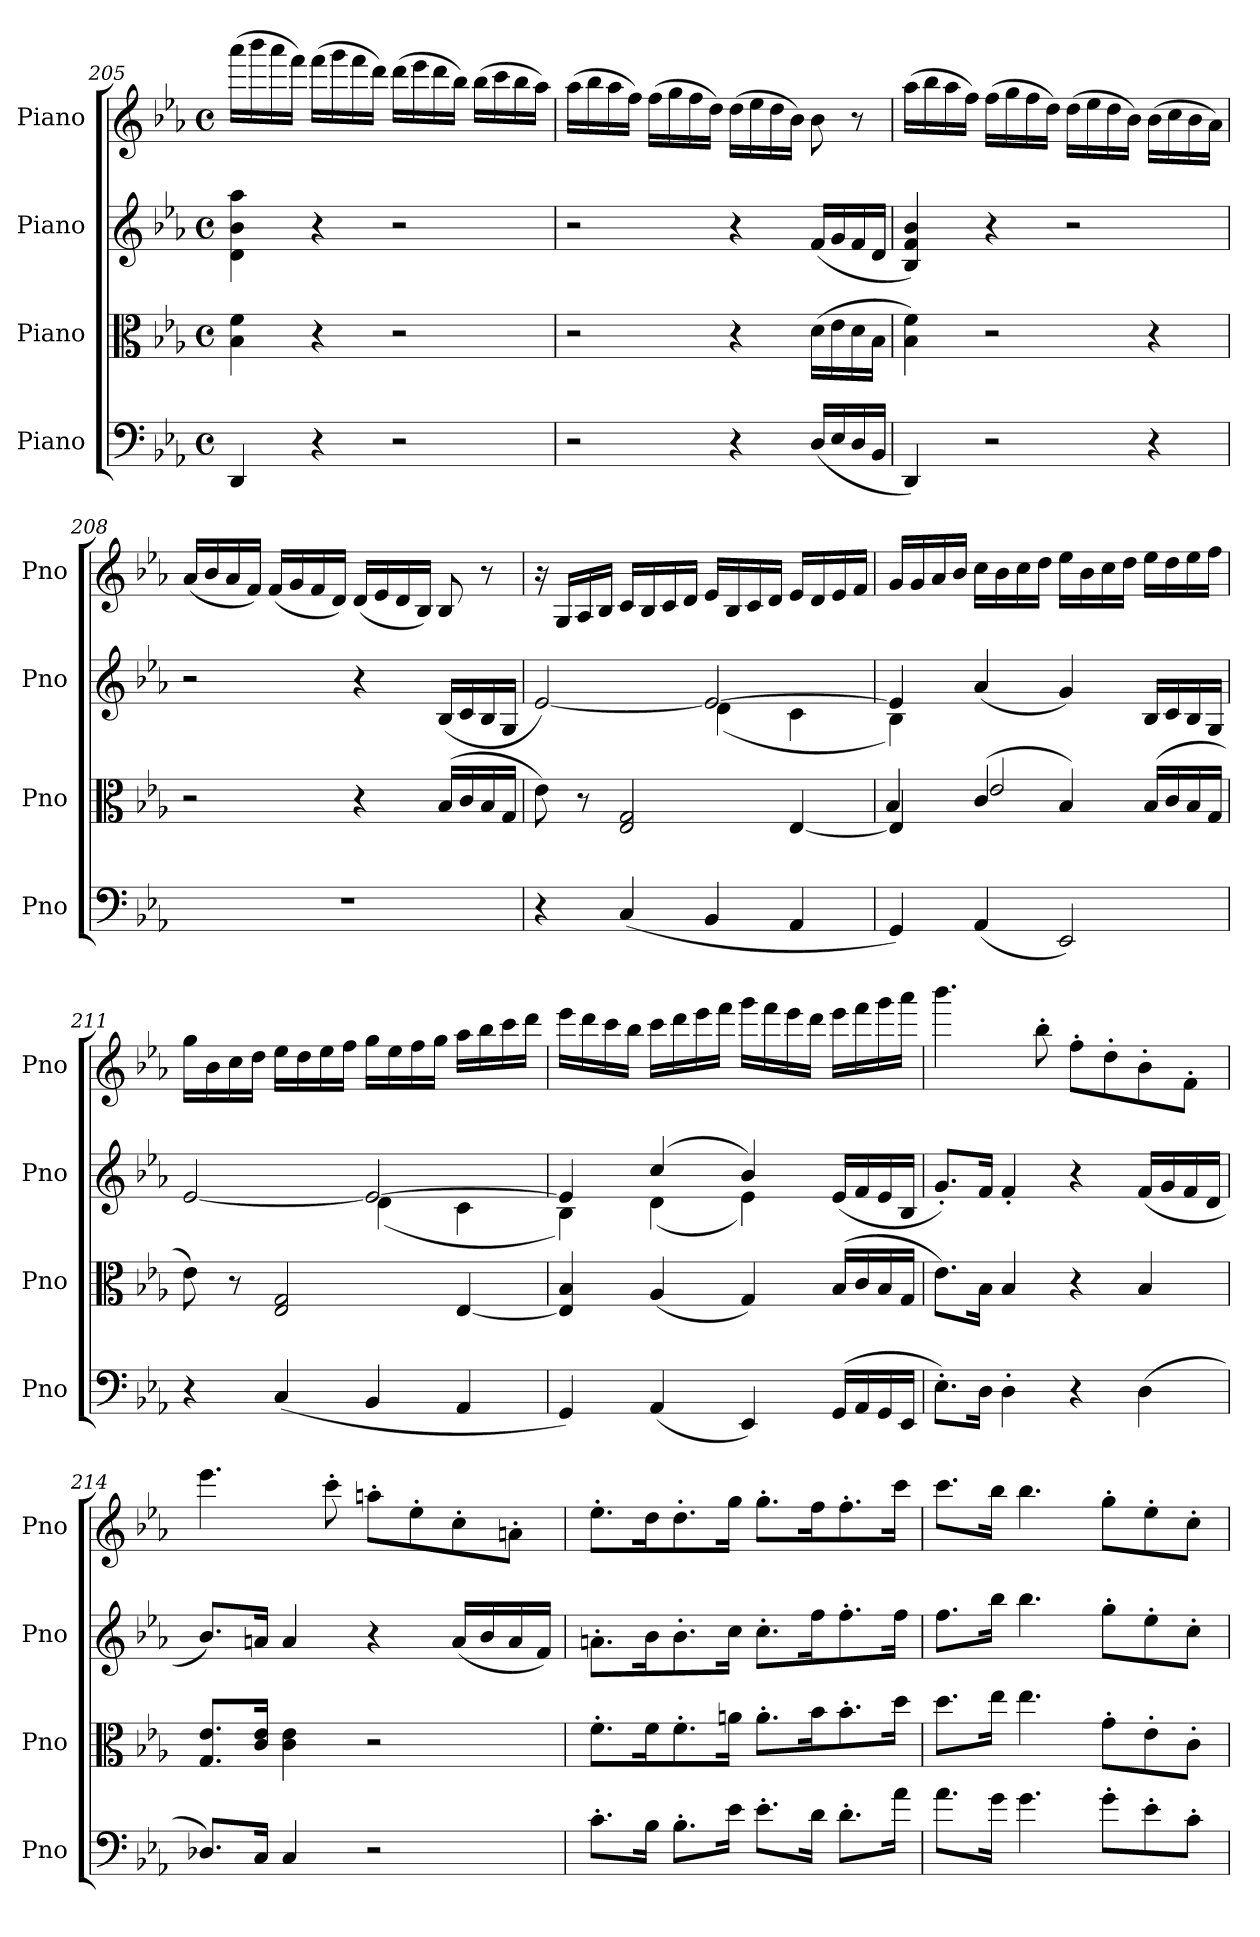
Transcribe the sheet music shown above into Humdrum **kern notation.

**kern	**kern	**kern	**kern
*part4	*part3	*part2	*part1
*staff4	*staff3	*staff2	*staff1
*I"Piano	*I"Piano	*I"Piano	*I"Piano
*I'Pno	*I'Pno	*I'Pno	*I'Pno
!!LO:LB:g=z
*clefF4	*clefC3	*clefG2	*clefG2
*k[b-e-a-]	*k[b-e-a-]	*k[b-e-a-]	*k[b-e-a-]
*M4/4	*M4/4	*M4/4	*M4/4
*met(c)	*met(c)	*met(c)	*met(c)
=205	=205	=205	=205
4DD/	4B-\ 4f\	4d\ 4b-\ 4aa-\	(16aaa-\LL
.	.	.	16bbb-\
.	.	.	16aaa-\
.	.	.	16fff\JJ)
4r	4r	4r	(16fff\LL
.	.	.	16ggg\
.	.	.	16fff\
.	.	.	16ddd\JJ)
2r	2r	2r	(16ddd\LL
.	.	.	16eee-\
.	.	.	16ddd\
.	.	.	16bb-\JJ)
.	.	.	(16bb-\LL
.	.	.	16ccc\
.	.	.	16bb-\
.	.	.	16aa-\JJ)
=206	=206	=206	=206
2r	2r	2r	(16aa-\LL
.	.	.	16bb-\
.	.	.	16aa-\
.	.	.	16ff\JJ)
.	.	.	(16ff\LL
.	.	.	16gg\
.	.	.	16ff\
.	.	.	16dd\JJ)
4r	4r	4r	(16dd\LL
.	.	.	16ee-\
.	.	.	16dd\
.	.	.	16b-\JJ)
(16D/LL	(16d\LL	(16f/LL	8b-\
16E-/	16e-\	16g/	.
16D/	16d\	16f/	8r
16BB-/JJ	16B-\JJ	16d/JJ	.
=207	=207	=207	=207
4DD/)	4B-\ 4f\)	4B-/ 4f/ 4b-/)	(16aa-\LL
.	.	.	16bb-\
.	.	.	16aa-\
.	.	.	16ff\JJ)
2r	2r	4r	(16ff\LL
.	.	.	16gg\
.	.	.	16ff\
.	.	.	16dd\JJ)
.	.	2r	(16dd\LL
.	.	.	16ee-\
.	.	.	16dd\
.	.	.	16b-\JJ)
4r	4r	.	(16b-\LL
.	.	.	16cc\
.	.	.	16b-\
.	.	.	16a-\JJ)
=208	=208	=208	=208
1r	2r	2r	(16a-/LL
.	.	.	16b-/
.	.	.	16a-/
.	.	.	16f/JJ)
.	.	.	(16f/LL
.	.	.	16g/
.	.	.	16f/
.	.	.	16d/JJ)
.	4r	4r	(16d/LL
.	.	.	16e-/
.	.	.	16d/
.	.	.	16B-/JJ)
.	(16B-/LL	(16B-/LL	8B-/
.	16c/	16c/	.
.	16B-/	16B-/	8r
.	16G/JJ	16G/JJ	.
=209	=209	=209	=209
*	*	*^	*
4r	8e-\)	[2e-/)	2rcyy	16r
.	.	.	.	16G/LL
.	8r	.	.	16A-/
.	.	.	.	16B-/JJ
(4C/	2E-/ 2G/	.	.	16c/LL
.	.	.	.	16B-/
.	.	.	.	16c/
.	.	.	.	16d/JJ
4BB-/	.	2e-/_	(4d\	16e-/LL
.	.	.	.	16B-/
.	.	.	.	16c/
.	.	.	.	16d/JJ
4AA-/	[4E-/	.	4c\	16e-/LL
.	.	.	.	16d/
.	.	.	.	16e-/
.	.	.	.	16f/JJ
!!LO:LB:g=z
=210	=210	=210	=210	=210
*	*^	*	*	*
4GG/)	4E-/]	4B-/	4e-/]	4B-\)	16g/LL
.	.	.	.	.	16g/
.	.	.	.	.	16a-/
.	.	.	.	.	16b-/JJ
(4AA-/	(4c/	2e-/	(4a-/	4rgyy	16cc\LL
.	.	.	.	.	16b-\
.	.	.	.	.	16cc\
.	.	.	.	.	16dd\JJ
2EE-/)	4B-/)	.	4g/)	4rgyy	16ee-\LL
.	.	.	.	.	16b-\
.	.	.	.	.	16cc\
.	.	.	.	.	16dd\JJ
.	(16B-/LL	4rddyy	16B-/LL	4rAyy	16ee-\LL
.	16c/	.	16c/	.	16dd\
.	16B-/	.	16B-/	.	16ee-\
.	16G/JJ	.	16G/JJ	.	16ff\JJ
*	*v	*v	*	*	*
=211	=211	=211	=211	=211
4r	8e-\)	[2e-/	4rcyy	16gg\LL
.	.	.	.	16b-\
.	8r	.	.	16cc\
.	.	.	.	16dd\JJ
(4C/	2E-/ 2G/	.	4rgyy	16ee-\LL
.	.	.	.	16dd\
.	.	.	.	16ee-\
.	.	.	.	16ff\JJ
4BB-/	.	2e-/_	(4d\	16gg\LL
.	.	.	.	16ee-\
.	.	.	.	16ff\
.	.	.	.	16gg\JJ
4AA-/	[4E-/	.	4c\	16aa-\LL
.	.	.	.	16bb-\
.	.	.	.	16ccc\
.	.	.	.	16ddd\JJ
=212	=212	=212	=212	=212
4GG/)	4E-/] 4B-/	4e-/]	4B-\)	16eee-\LL
.	.	.	.	16ddd\
.	.	.	.	16ccc\
.	.	.	.	16bb-\JJ
(4AA-/	(4A-/	(4cc/	(4d\	16ccc\LL
.	.	.	.	16ddd\
.	.	.	.	16eee-\
.	.	.	.	16fff\JJ
4EE-/)	4G/)	4b-/)	4e-\)	16ggg\LL
.	.	.	.	16fff\
.	.	.	.	16eee-\
.	.	.	.	16ddd\JJ
(16GG/LL	(16B-/LL	(16e-/LL	4reyy	16eee-\LL
16AA-/	16c/	16f/	.	16fff\
16GG/	16B-/	16e-/	.	16ggg\
16EE-/JJ	16G/JJ	16B-/JJ	.	16aaa-\JJ
*	*	*v	*v	*
=213	=213	=213	=213
8.E-'\L)	8.e-\L)	8.g'/L)	4.bbb-\
16D\Jk	16B-\Jk	16f/Jk	.
4D'\	4B-/	4f'/	.
.	.	.	8bb-'\
4r	4r	4r	8ff'\L
.	.	.	8dd'\
(4D\	4B-/	(16f/LL	8b-'\
.	.	16g/	.
.	.	16f/	8f'\J
.	.	16d/JJ	.
=214	=214	=214	=214
8.D-X/L)	8.G/ 8.e-/L	8.b-/L)	4.eee-\
16C/Jk	16c/ 16e-/Jk	16an/Jk	.
4C/	4c\ 4e-\	4a/	.
.	.	.	8ccc'\
2r	2r	4r	8aan'\L
.	.	.	8ee-'\
.	.	(16a/LL	8cc'\
.	.	16b-/	.
.	.	16a/	8an'\J
.	.	16f/JJ)	.
!!LO:PB:g=z
=215	=215	=215	=215
8.c'\L	8.f'\L	8.an'\L	8.ee-'\L
16B-\Jk	16f\K	16b-\K	16dd\K
8.B-'\L	8.f'\	8.b-'\	8.dd'\
16e-\Jk	16an\Jk	16cc\Jk	16gg\Jk
8.e-'\L	8.a'\L	8.cc'\L	8.gg'\L
16d\Jk	16b-\K	16ff\K	16ff\K
8.d'\L	8.b-'\	8.ff'\	8.ff'\
16a-\Jk	16dd\Jk	16ff\Jk	16ccc\Jk
=216	=216	=216	=216
8.a-\L	8.dd\L	8.ff\L	8.ccc\L
16g\Jk	16ee-\Jk	16bb-\Jk	16bb-\Jk
4.g\	4.ee-\	4.bb-\	4.bb-\
8g'\L	8g'\L	8gg'\L	8gg'\L
8e-'\	8e-'\	8ee-'\	8ee-'\
8c'\J	8c'\J	8cc'\J	8cc'\J
=	=	=	=
*-	*-	*-	*-
